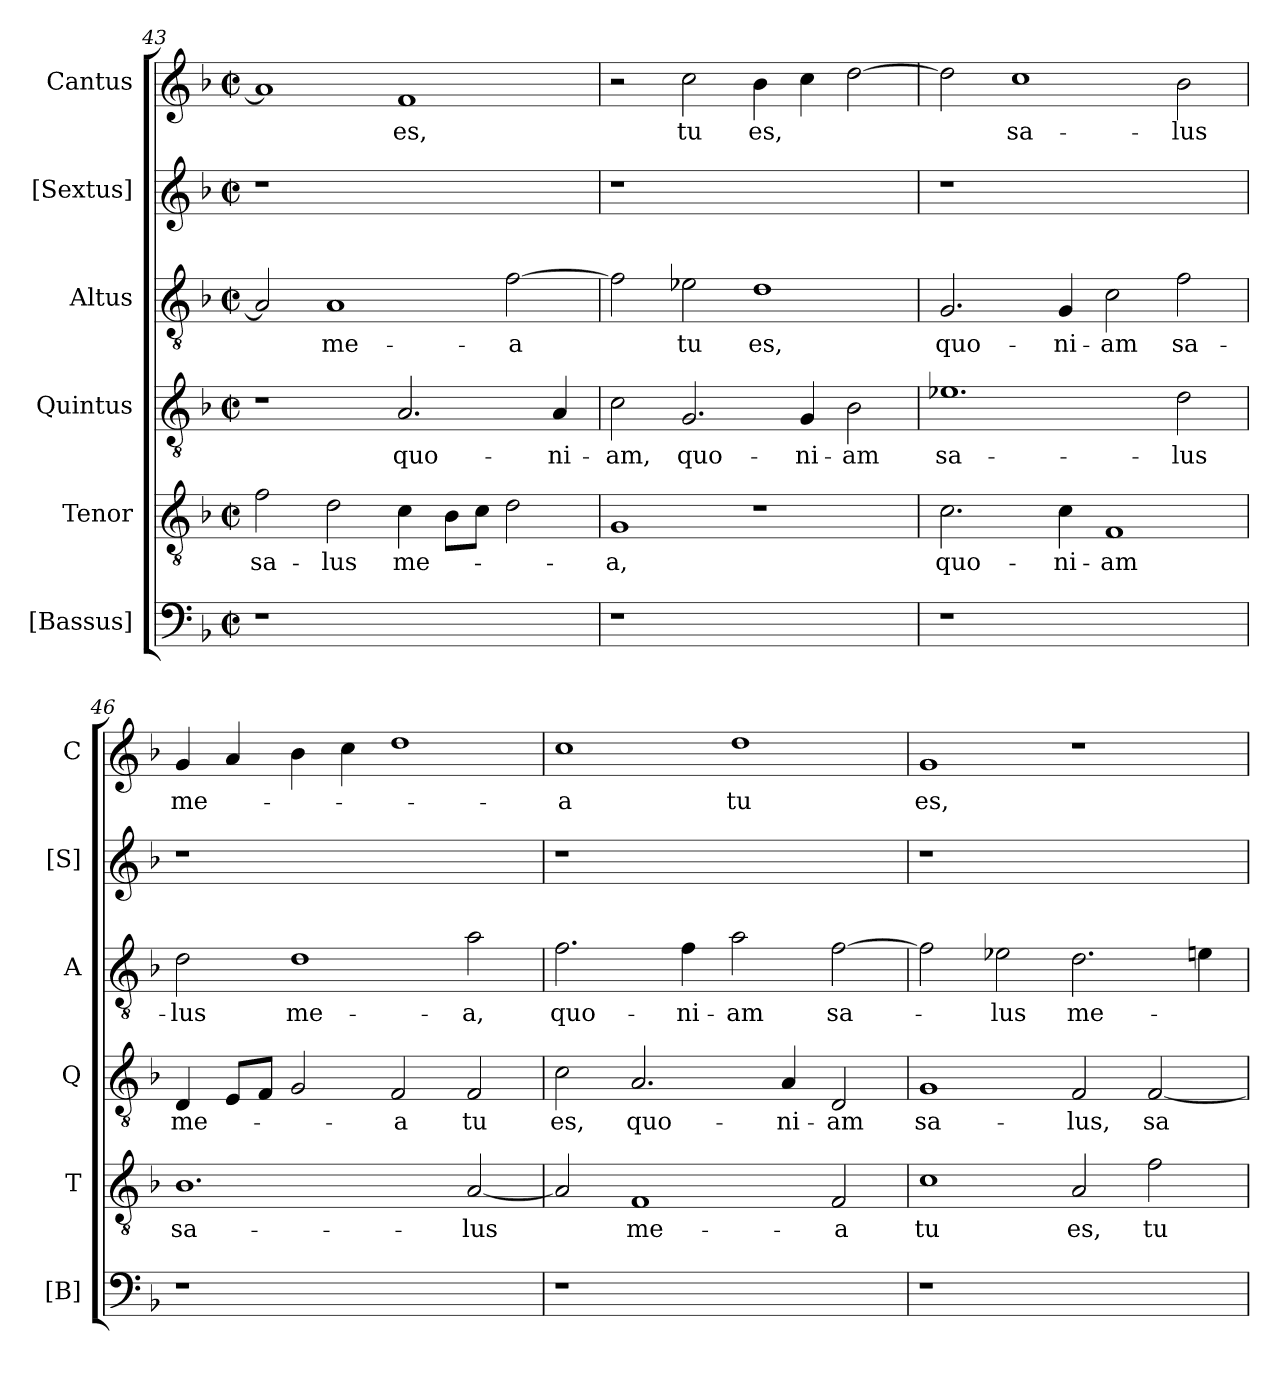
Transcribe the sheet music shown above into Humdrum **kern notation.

**kern	**kern	**text	**kern	**text	**kern	**text	**kern	**kern	**text
*part6	*part5	*part5	*part4	*part4	*part3	*part3	*part2	*part1	*part1
*staff6	*staff5	*staff5	*staff4	*staff4	*staff3	*staff3	*staff2	*staff1	*staff1
*I"[Bassus]	*I"Tenor	*	*I"Quintus	*	*I"Altus	*	*I"[Sextus]	*I"Cantus	*
*I'[B]	*I'T	*	*I'Q	*	*I'A	*	*I'[S]	*I'C	*
*clefF4	*clefGv2	*	*clefGv2	*	*clefGv2	*	*clefG2	*clefG2	*
*k[b-]	*k[b-]	*	*k[b-]	*	*k[b-]	*	*k[b-]	*k[b-]	*
*F:	*F:	*	*F:	*	*F:	*	*F:	*F:	*
*M2/2	*M2/2	*	*M2/2	*	*M2/2	*	*M2/2	*M2/2	*
*met(c|)	*met(c|)	*	*met(c|)	*	*met(c|)	*	*met(c|)	*met(c|)	*
=43	=43	=43	=43	=43	=43	=43	=43	=43	=43
1r	2f\	sa-	1r	.	2A/]	.	1r	1a/]	.
.	2d\	-lus	.	.	1A/	me-	.	.	.
1ryy	4c\	me-	2.A/	quo-	.	.	1ryy	1f/	es,
.	8B-\L	.	.	.	.	.	.	.	.
.	8c\J	.	.	.	.	.	.	.	.
.	2d\	.	.	.	[2f\	-a	.	.	.
.	.	.	4A/	-ni-	.	.	.	.	.
=44	=44	=44	=44	=44	=44	=44	=44	=44	=44
1r	1G/	-a,	2c\	-am,	2f\]	.	1r	2r	.
.	.	.	2.G/	quo-	2e-X\	tu	.	2cc\	tu
1ryy	1r	.	.	.	1d\	es,	1ryy	4b-\	es,
.	.	.	4G/	-ni-	.	.	.	4cc\	.
.	.	.	2B-\	-am	.	.	.	[2dd\	.
=45	=45	=45	=45	=45	=45	=45	=45	=45	=45
1r	2.c\	quo-	1.e-X\	sa-	2.G/	quo-	1r	2dd\]	.
.	.	.	.	.	.	.	.	1cc\	sa-
.	4c\	-ni-	.	.	4G/	-ni-	.	.	.
1ryy	1F/	-am	.	.	2c\	-am	1ryy	.	.
.	.	.	2d\	-lus	2f\	sa-	.	2b-\	-lus
=46	=46	=46	=46	=46	=46	=46	=46	=46	=46
1r	1.B-\	sa-	4D/	me-	2d\	-lus	1r	4g/	me-
.	.	.	8E/L	.	.	.	.	4a/	.
.	.	.	8F/J	.	.	.	.	.	.
.	.	.	2G/	.	1d\	me-	.	4b-\	.
.	.	.	.	.	.	.	.	4cc\	.
1ryy	.	.	2F/	-a	.	.	1ryy	1dd\	.
.	[2A/	-lus	2F/	tu	2a\	-a,	.	.	.
=47	=47	=47	=47	=47	=47	=47	=47	=47	=47
1r	2A/]	.	2c\	es,	2.f\	quo-	1r	1cc\	-a
.	1F/	me-	2.A/	quo-	.	.	.	.	.
.	.	.	.	.	4f\	-ni-	.	.	.
1ryy	.	.	.	.	2a\	-am	1ryy	1dd\	tu
.	.	.	4A/	-ni-	.	.	.	.	.
.	2F/	-a	2D/	-am	[2f\	sa-	.	.	.
=48	=48	=48	=48	=48	=48	=48	=48	=48	=48
1r	1c\	tu	1G/	sa-	2f\]	.	1r	1g/	es,
.	.	.	.	.	2e-X\	-lus	.	.	.
1ryy	2A/	es,	2F/	-lus,	2.d\	me-	1ryy	1r	.
.	2f\	tu	[2F/	sa-	.	.	.	.	.
.	.	.	.	.	4en\	.	.	.	.
=	=	=	=	=	=	=	=	=	=
*-	*-	*-	*-	*-	*-	*-	*-	*-	*-
